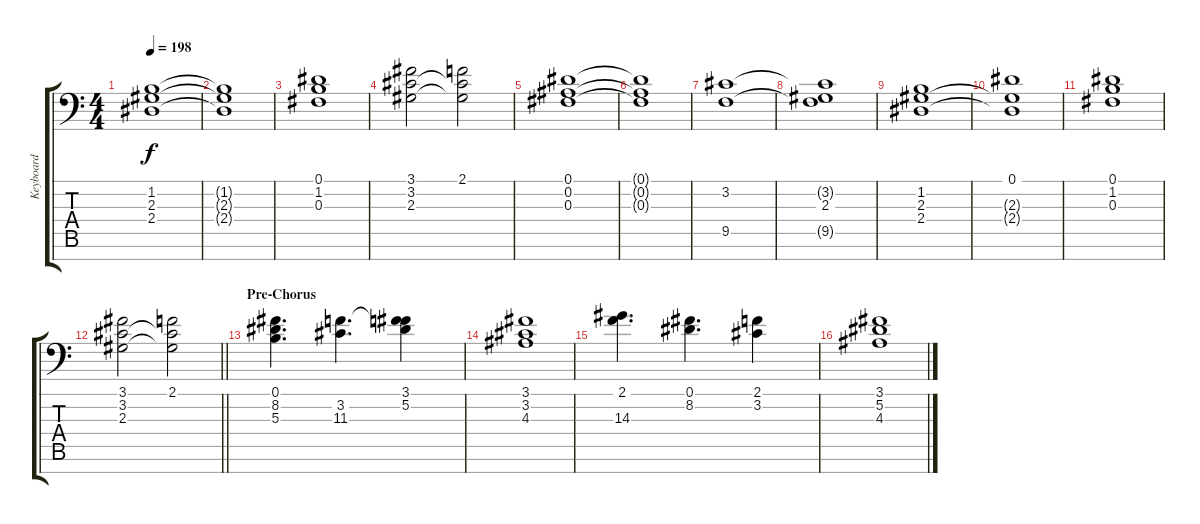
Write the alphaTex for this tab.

\track ("Keyboard" "Keyboard") {instrument lead2sawtooth}
\staff {score tabs}
\tuning (Eb4 Bb3 Gb3 Db3 Ab2 Eb2 Bb1) {hide}
\ts (4 4)
\tempo 198
\clef f4
\ks c
(1.2 2.3 2.4).1{dy f} |
(1.2{t} 2.3{t} 2.4{t}).1 |
(0.1 1.2 0.3).1 |
(3.1 3.2 2.3).2 (2.1 3.2{t} 2.3{t}).2 |
(0.1 0.2 0.3).1 |
(0.1{t} 0.2{t} 0.3{t}).1 |
(3.2 9.5).1 |
(3.2{t} 2.3 9.5{t}).1 |
(1.2 2.3 2.4).1 |
(0.1 2.3{t} 2.4{t}).1 |
(0.1 1.2 0.3).1 |
\barLineRight lightlight
(3.1 3.2 2.3).2 (2.1 3.2{t} 2.3{t}).2 |
\section ("" "Pre-Chorus")
(0.1 8.2 5.3).4{d} (3.2 11.3).4{d} (3.1 5.2 11.3{t}).4 |
(3.1 3.2 4.3).1 |
(2.1 14.3).4{d} (0.1 8.2).4{d} (2.1 3.2).4 |
(3.1 5.2 4.3).1
